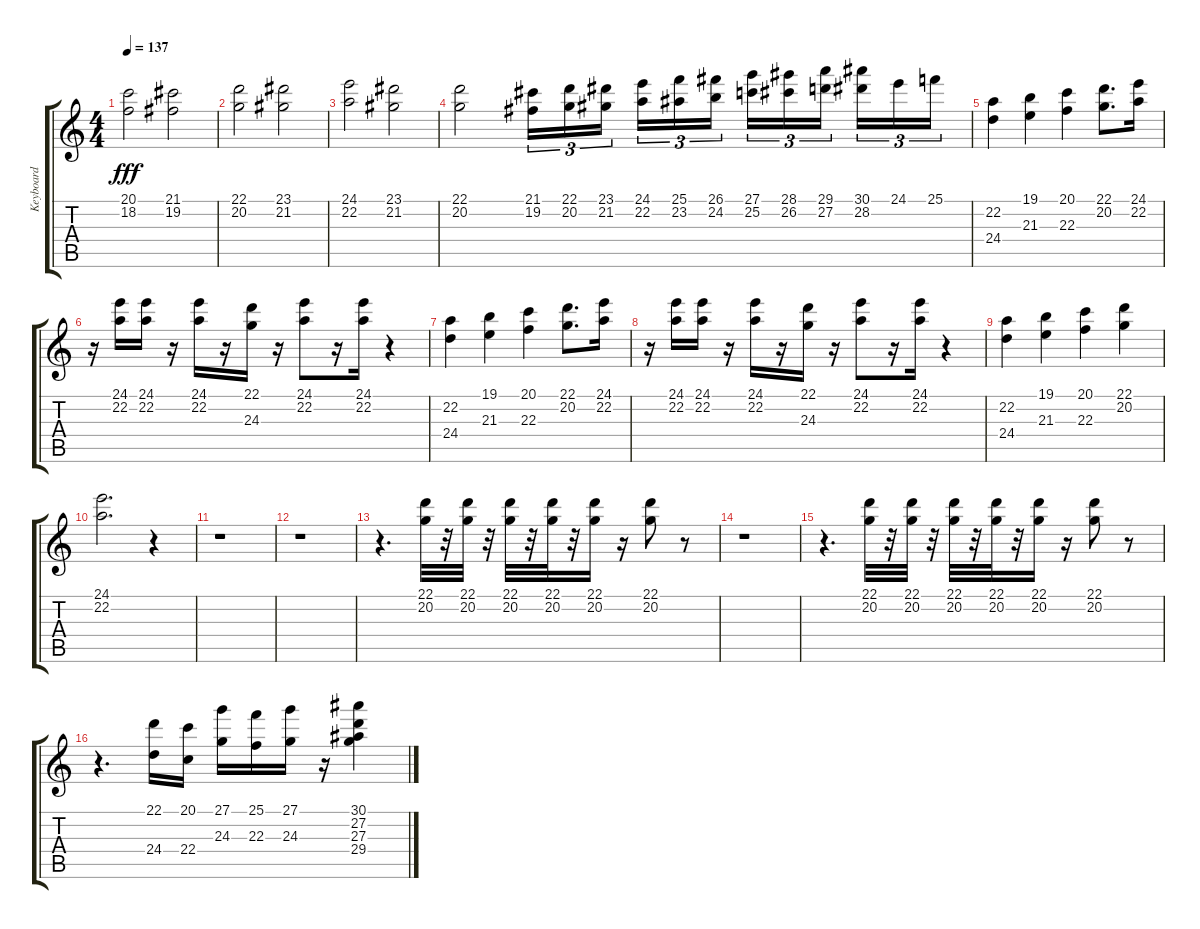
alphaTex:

\track ("Keyboard" "Keyboard") {instrument rockorgan}
\staff {score tabs}
\tuning (E4 B3 G3 D3 A2 E2) {hide}
\ts (4 4)
\tempo 137
\clef g2
\ks c
(20.1 18.2).2{dy fff} (21.1 19.2).2 |
(22.1 20.2).2 (23.1 21.2).2 |
(24.1 22.2).2 (23.1 21.2).2 |
(22.1 20.2).2 (21.1 19.2).16{tu (3 2)} (22.1 20.2).16{tu (3 2)} (23.1 21.2).16{tu (3 2) beam splitsecondary} (24.1 22.2).16{tu (3 2)} (25.1 23.2).16{tu (3 2)} (26.1 24.2).16{tu (3 2)} (27.1 25.2).16{tu (3 2)} (28.1 26.2).16{tu (3 2)} (29.1 27.2).16{tu (3 2) beam splitsecondary} (30.1 28.2).16{tu (3 2)} 24.1.16{tu (3 2)} 25.1.16{tu (3 2)} |
(22.2 24.4).4 (19.1 21.3).4 (20.1 22.3).4 (22.1 20.2).8{d} (24.1 22.2).16 |
r.16 (24.1 22.2).16 (24.1 22.2).16 r.16 (24.1 22.2).16 r.16 (22.1 24.3).16 r.16 (24.1 22.2).8 r.16 (24.1 22.2).16 r.4 |
(22.2 24.4).4 (19.1 21.3).4 (20.1 22.3).4 (22.1 20.2).8{d} (24.1 22.2).16 |
r.16 (24.1 22.2).16 (24.1 22.2).16 r.16 (24.1 22.2).16 r.16 (22.1 24.3).16 r.16 (24.1 22.2).8 r.16 (24.1 22.2).16 r.4 |
(22.2 24.4).4 (19.1 21.3).4 (20.1 22.3).4 (22.1 20.2).4 |
(24.1 22.2).2{d} r.4 |
r.1 |
r.1 |
r.4{d} (22.1 20.2).32 r.32 (22.1 20.2).32 r.32 (22.1 20.2).32 r.32 (22.1 20.2).32 r.32 (22.1 20.2).16 r.16 (22.1 20.2).8 r.8 |
r.1 |
r.4{d} (22.1 20.2).32 r.32 (22.1 20.2).32 r.32 (22.1 20.2).32 r.32 (22.1 20.2).32 r.32 (22.1 20.2).16 r.16 (22.1 20.2).8 r.8 |
r.4{d} (22.1 24.4).16 (20.1 22.4).16 (27.1 24.3).16 (25.1 22.3).16 (27.1 24.3).16 r.16 (30.1 27.2 27.3 29.4).4
